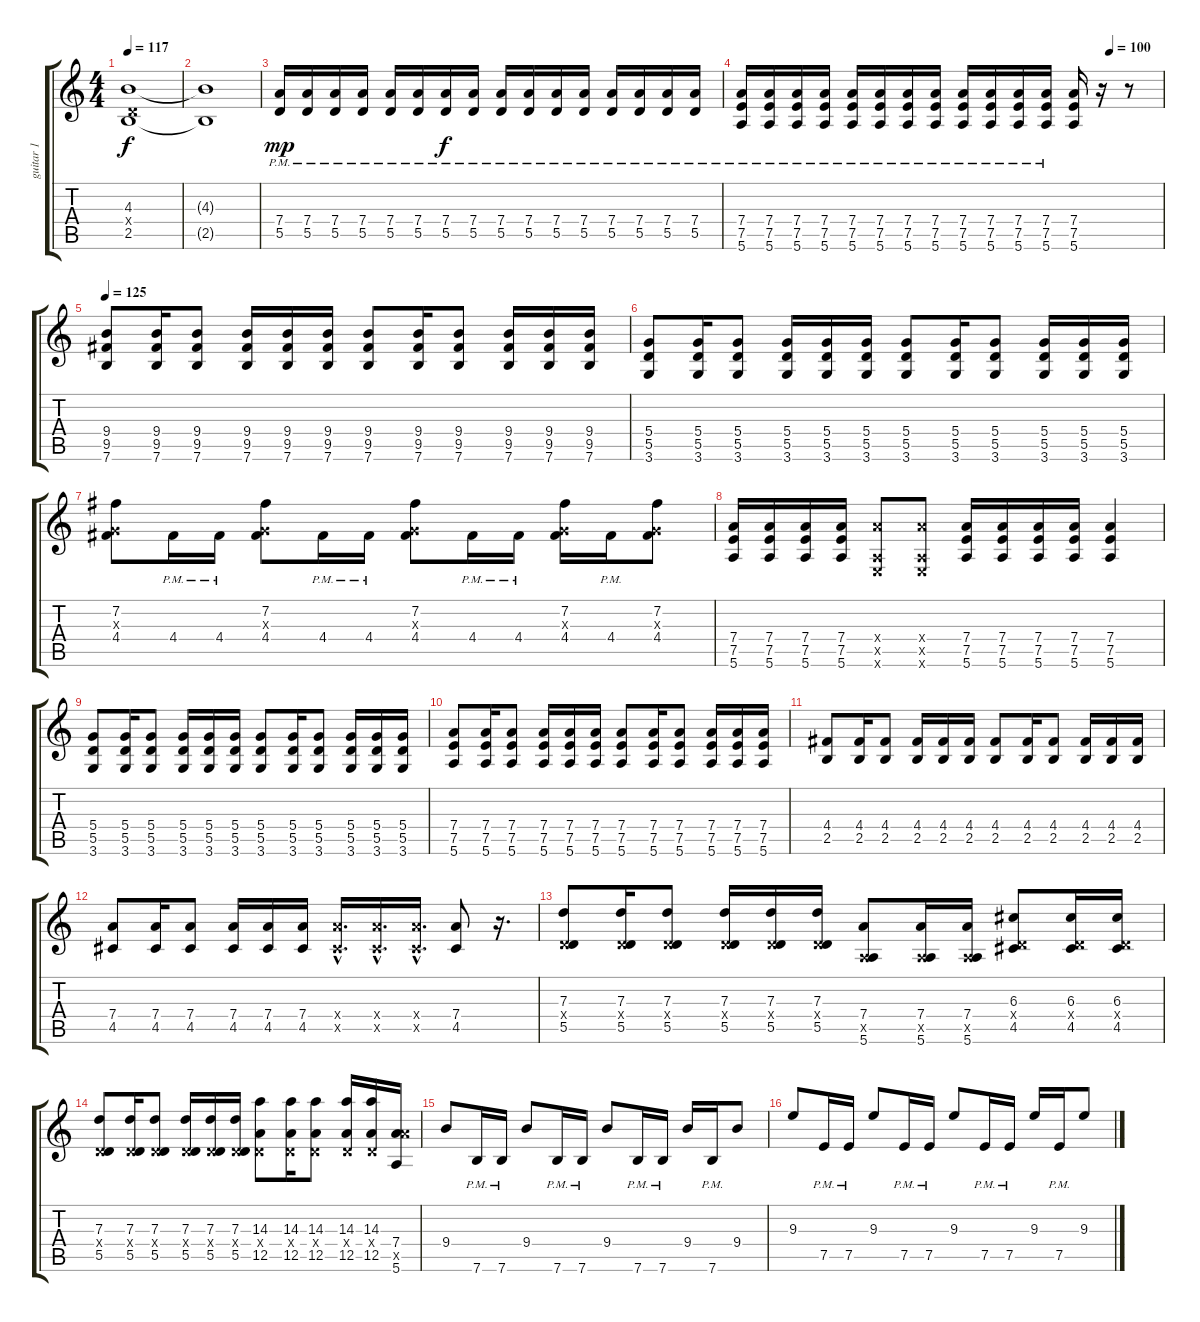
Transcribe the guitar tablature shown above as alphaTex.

\track ("guitar 1" "guitar 1") {instrument distortionguitar}
\staff {score tabs}
\tuning (E4 B3 G3 D3 A2 E2) {hide}
\ts (4 4)
\tempo 117
\clef g2
\ks c
(4.3 0.4{x} 2.5).1{dy f} |
(4.3{t} 2.5{t}).1 |
(7.4{pm} 5.5).16{dy mp volume 11} (7.4{pm} 5.5{pm}).16 (7.4{pm} 5.5{pm}).16 (7.4{pm} 5.5{pm}).16 (7.4{pm} 5.5{pm}).16 (7.4{pm} 5.5{pm}).16 (7.4{pm} 5.5{pm}).16{dy f} (7.4{pm} 5.5{pm}).16 (7.4{pm} 5.5{pm}).16 (7.4{pm} 5.5{pm}).16 (7.4{pm} 5.5{pm}).16 (7.4{pm} 5.5{pm}).16 (7.4{pm} 5.5{pm}).16 (7.4{pm} 5.5{pm}).16 (7.4{pm} 5.5{pm}).16 (7.4{pm} 5.5{pm}).16 |
\tempo (100 0.875)
(7.4{pm} 7.5{pm} 5.6{pm}).16 (7.4{pm} 7.5{pm} 5.6{pm}).16 (7.4{pm} 7.5{pm} 5.6{pm}).16 (7.4{pm} 7.5{pm} 5.6{pm}).16 (7.4{pm} 7.5{pm} 5.6{pm}).16 (7.4{pm} 7.5{pm} 5.6{pm}).16 (7.4{pm} 7.5{pm} 5.6{pm}).16 (7.4{pm} 7.5{pm} 5.6{pm}).16 (7.4{pm} 7.5{pm} 5.6{pm}).16 (7.4{pm} 7.5{pm} 5.6{pm}).16 (7.4{pm} 7.5{pm} 5.6{pm}).16 (7.4{pm} 7.5{pm} 5.6{pm}).16 (7.4 7.5 5.6).16{volume 13} r.16 r.8 |
\tempo 125
(9.4 9.5 7.6).8 (9.4 9.5 7.6).16 (9.4 9.5 7.6).8 (9.4 9.5 7.6).16 (9.4 9.5 7.6).16 (9.4 9.5 7.6).16 (9.4 9.5 7.6).8 (9.4 9.5 7.6).16 (9.4 9.5 7.6).8 (9.4 9.5 7.6).16 (9.4 9.5 7.6).16 (9.4 9.5 7.6).16 |
(5.4 5.5 3.6).8 (5.4 5.5 3.6).16 (5.4 5.5 3.6).8 (5.4 5.5 3.6).16 (5.4 5.5 3.6).16 (5.4 5.5 3.6).16 (5.4 5.5 3.6).8 (5.4 5.5 3.6).16 (5.4 5.5 3.6).8 (5.4 5.5 3.6).16 (5.4 5.5 3.6).16 (5.4 5.5 3.6).16 |
(7.2 0.3{x} 4.4).8{volume 14} 4.4{pm}.16 4.4{pm}.16 (7.2 0.3{x} 4.4).8 4.4{pm}.16 4.4{pm}.16 (7.2 0.3{x} 4.4).8 4.4{pm}.16 4.4{pm}.16 (7.2 0.3{x} 4.4).16 4.4{pm}.16 (7.2 0.3{x} 4.4).8 |
(7.4 7.5 5.6).16{volume 13} (7.4 7.5 5.6).16 (7.4 7.5 5.6).16 (7.4 7.5 5.6).16 (7.4{x} 0.5{x} 0.6{x}).8 (7.4{x} 0.5{x} 0.6{x}).8 (7.4 7.5 5.6).16 (7.4 7.5 5.6).16 (7.4 7.5 5.6).16 (7.4 7.5 5.6).16 (7.4 7.5 5.6).4 |
(5.4 5.5 3.6).8 (5.4 5.5 3.6).16 (5.4 5.5 3.6).8 (5.4 5.5 3.6).16 (5.4 5.5 3.6).16 (5.4 5.5 3.6).16 (5.4 5.5 3.6).8 (5.4 5.5 3.6).16 (5.4 5.5 3.6).8 (5.4 5.5 3.6).16 (5.4 5.5 3.6).16 (5.4 5.5 3.6).16 |
(7.4 7.5 5.6).8 (7.4 7.5 5.6).16 (7.4 7.5 5.6).8 (7.4 7.5 5.6).16 (7.4 7.5 5.6).16 (7.4 7.5 5.6).16 (7.4 7.5 5.6).8 (7.4 7.5 5.6).16 (7.4 7.5 5.6).8 (7.4 7.5 5.6).16 (7.4 7.5 5.6).16 (7.4 7.5 5.6).16 |
(4.4 2.5).8 (4.4 2.5).16 (4.4 2.5).8 (4.4 2.5).16 (4.4 2.5).16 (4.4 2.5).16 (4.4 2.5).8 (4.4 2.5).16 (4.4 2.5).8 (4.4 2.5).16 (4.4 2.5).16 (4.4 2.5).16 |
(7.4 4.5).8 (7.4 4.5).16 (7.4 4.5).8 (7.4 4.5).16 (7.4 4.5).16 (7.4 4.5).16 (7.4{hac x} 4.5{hac x}).16{d} (7.4{hac x} 4.5{hac x}).16{d} (7.4{hac x} 4.5{hac x}).16{d} (7.4 4.5).8 r.16{d} |
(7.3 0.4{x} 5.5).8 (7.3 0.4{x} 5.5).16 (7.3 0.4{x} 5.5).8 (7.3 0.4{x} 5.5).16 (7.3 0.4{x} 5.5).16 (7.3 0.4{x} 5.5).16 (7.4 0.5{x} 5.6).8 (7.4 0.5{x} 5.6).16 (7.4 0.5{x} 5.6).16 (6.3 0.4{x} 4.5).8 (6.3 0.4{x} 4.5).16 (6.3 0.4{x} 4.5).16 |
(7.3 0.4{x} 5.5).8 (7.3 0.4{x} 5.5).16 (7.3 0.4{x} 5.5).8 (7.3 0.4{x} 5.5).16 (7.3 0.4{x} 5.5).16 (7.3 0.4{x} 5.5).16 (14.3 0.4{x} 12.5).8 (14.3 0.4{x} 12.5).16 (14.3 0.4{x} 12.5).8 (14.3 0.4{x} 12.5).16 (14.3 0.4{x} 12.5).16 (7.4 12.5{x} 5.6).16 |
9.4.8 7.6{pm}.16 7.6{pm}.16 9.4.8 7.6{pm}.16 7.6{pm}.16 9.4.8 7.6{pm}.16 7.6{pm}.16 9.4.16 7.6{pm}.16 9.4.8 |
9.3.8 7.5{pm}.16 7.5{pm}.16 9.3.8 7.5{pm}.16 7.5{pm}.16 9.3.8 7.5{pm}.16 7.5{pm}.16 9.3.16 7.5{pm}.16 9.3.8
